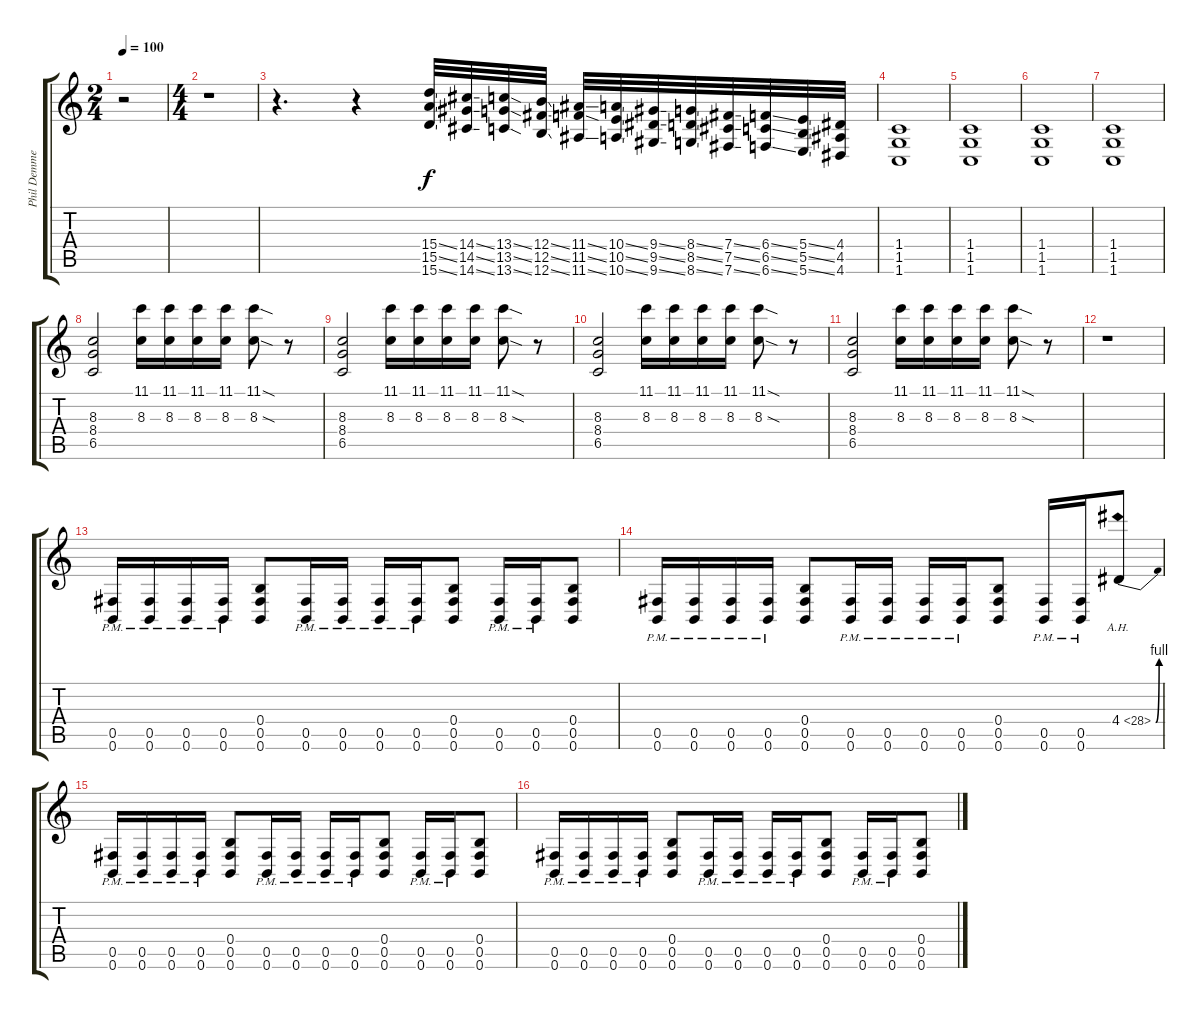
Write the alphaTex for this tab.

\track ("Phil Demmel" "Phil Demme") {instrument distortionguitar}
\staff {score tabs}
\tuning (Db4 Ab3 E3 B2 Gb2 B1) {hide}
\ts (2 4)
\tempo 100
\clef g2
\ks c
r.2{dy f instrument distortionguitar} |
\ts (4 4)
r.1 |
r.4{d} r.4{instrument guitarfretnoise} (15.4{ss} 15.5{ss} 15.6{ss}).32 (14.4{ss} 14.5{ss} 14.6{ss}).32 (13.4{ss} 13.5{ss} 13.6{ss}).32 (12.4{ss} 12.5{ss} 12.6{ss}).32 (11.4{ss} 11.5{ss} 11.6{ss}).32 (10.4{ss} 10.5{ss} 10.6{ss}).32 (9.4{ss} 9.5{ss} 9.6{ss}).32 (8.4{ss} 8.5{ss} 8.6{ss}).32 (7.4{ss} 7.5{ss} 7.6{ss}).32 (6.4{ss} 6.5{ss} 6.6{ss}).32 (5.4{ss} 5.5{ss} 5.6{ss}).32 (4.4 4.5 4.6).32 |
(1.4 1.5 1.6).1{instrument distortionguitar} |
(1.4 1.5 1.6).1 |
(1.4 1.5 1.6).1 |
(1.4 1.5 1.6).1 |
(8.3 8.4 6.5).2 (11.1 8.3).16 (11.1 8.3).16 (11.1 8.3).16 (11.1 8.3).16 (11.1{sod} 8.3{sod}).8 r.8 |
(8.3 8.4 6.5).2 (11.1 8.3).16 (11.1 8.3).16 (11.1 8.3).16 (11.1 8.3).16 (11.1{sod} 8.3{sod}).8 r.8 |
(8.3 8.4 6.5).2 (11.1 8.3).16 (11.1 8.3).16 (11.1 8.3).16 (11.1 8.3).16 (11.1{sod} 8.3{sod}).8 r.8 |
(8.3 8.4 6.5).2 (11.1 8.3).16 (11.1 8.3).16 (11.1 8.3).16 (11.1 8.3).16 (11.1{sod} 8.3{sod}).8 r.8 |
r.1 |
(0.5{pm} 0.6{pm}).16 (0.5{pm} 0.6{pm}).16 (0.5{pm} 0.6{pm}).16 (0.5{pm} 0.6{pm}).16 (0.4 0.5 0.6).8 (0.5{pm} 0.6{pm}).16 (0.5{pm} 0.6{pm}).16 (0.5{pm} 0.6{pm}).16 (0.5{pm} 0.6{pm}).16 (0.4 0.5 0.6).8 (0.5{pm} 0.6{pm}).16 (0.5{pm} 0.6{pm}).16 (0.4 0.5 0.6).8 |
(0.5{pm} 0.6{pm}).16 (0.5{pm} 0.6{pm}).16 (0.5{pm} 0.6{pm}).16 (0.5{pm} 0.6{pm}).16 (0.4 0.5 0.6).8 (0.5{pm} 0.6{pm}).16 (0.5{pm} 0.6{pm}).16 (0.5{pm} 0.6{pm}).16 (0.5{pm} 0.6{pm}).16 (0.4 0.5 0.6).8 (0.5{pm} 0.6{pm}).16 (0.5{pm} 0.6{pm}).16 4.4{be (bend 0 0 60 4) ah 24}.8 |
(0.5{pm} 0.6{pm}).16 (0.5{pm} 0.6{pm}).16 (0.5{pm} 0.6{pm}).16 (0.5{pm} 0.6{pm}).16 (0.4 0.5 0.6).8 (0.5{pm} 0.6{pm}).16 (0.5{pm} 0.6{pm}).16 (0.5{pm} 0.6{pm}).16 (0.5{pm} 0.6{pm}).16 (0.4 0.5 0.6).8 (0.5{pm} 0.6{pm}).16 (0.5{pm} 0.6{pm}).16 (0.4 0.5 0.6).8 |
(0.5{pm} 0.6{pm}).16 (0.5{pm} 0.6{pm}).16 (0.5{pm} 0.6{pm}).16 (0.5{pm} 0.6{pm}).16 (0.4 0.5 0.6).8 (0.5{pm} 0.6{pm}).16 (0.5{pm} 0.6{pm}).16 (0.5{pm} 0.6{pm}).16 (0.5{pm} 0.6{pm}).16 (0.4 0.5 0.6).8 (0.5{pm} 0.6{pm}).16 (0.5{pm} 0.6{pm}).16 (0.4 0.5 0.6).8
